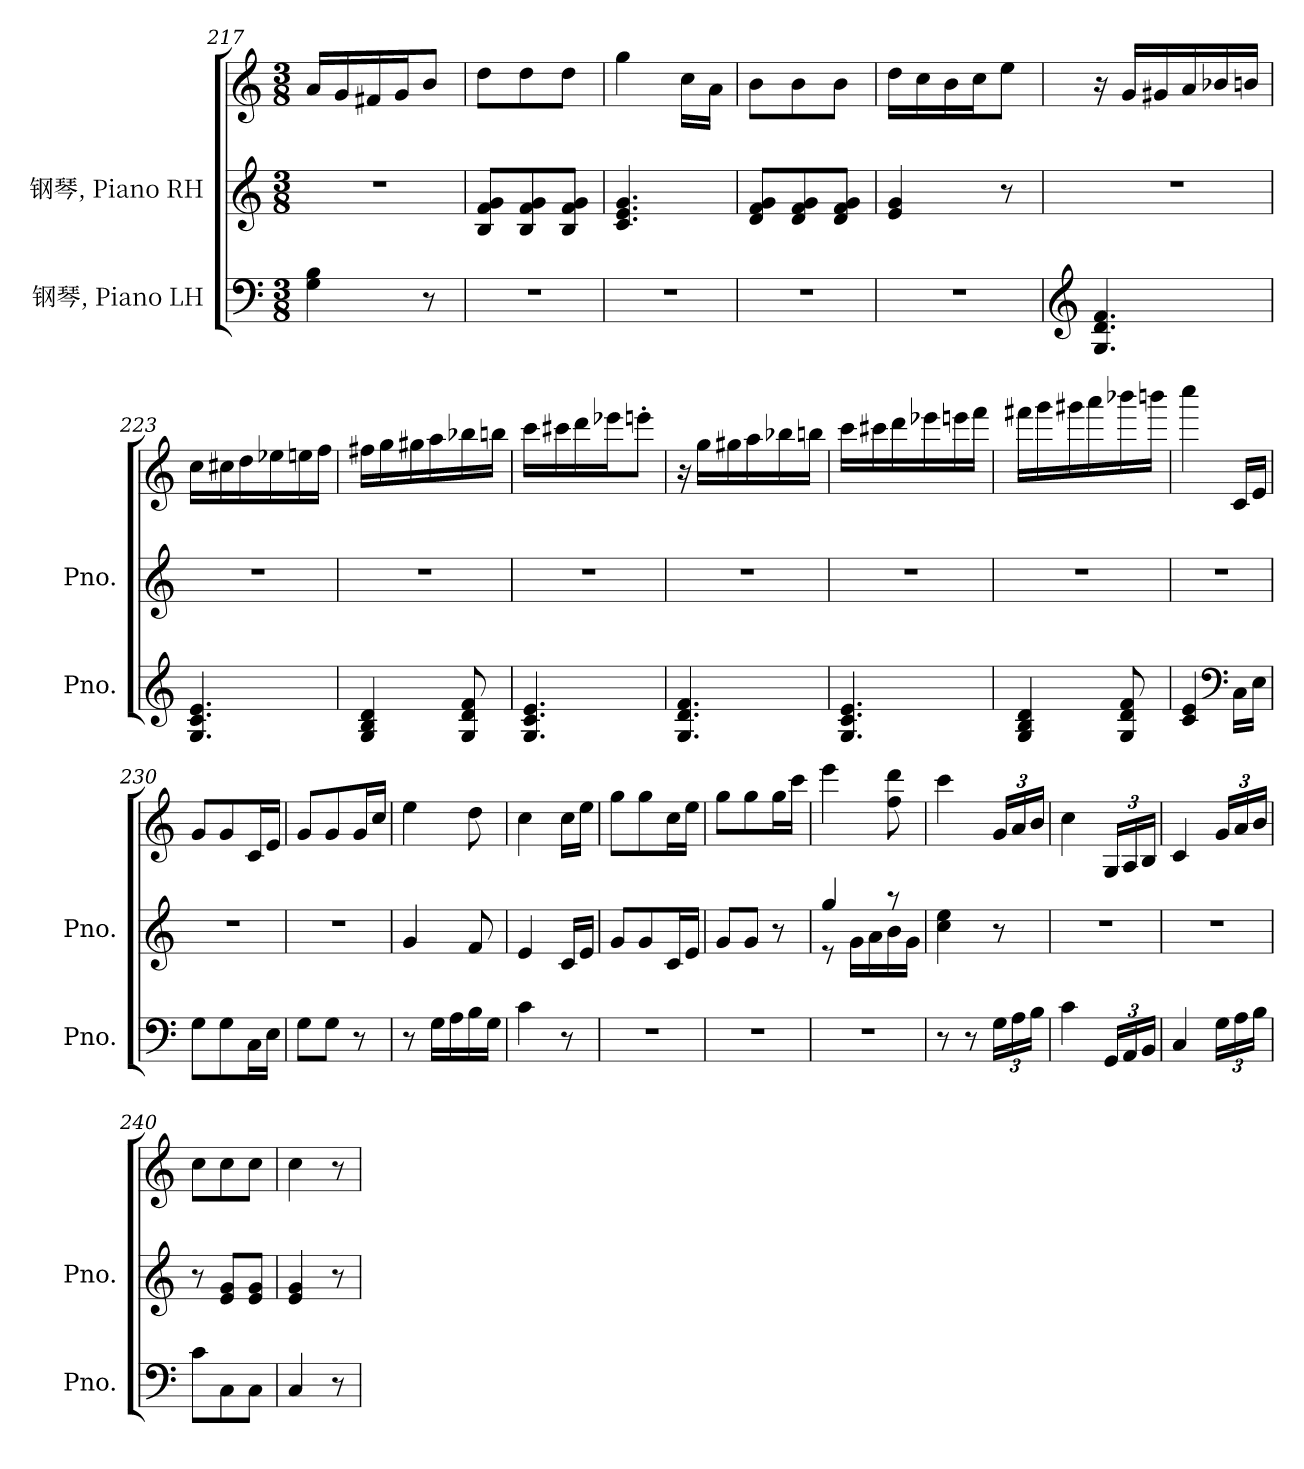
**kern	**kern	**kern
*part2	*part1	*part1
*staff3	*staff2	*staff1
*I"钢琴, Piano LH	*I"钢琴, Piano RH	*
*I'Pno.	*I'Pno.	*
*clefF4	*clefG2	*clefG2
*k[]	*k[]	*k[]
*M3/8	*M3/8	*M3/8
=217	=217	=217
4G\ 4B\	4.r	16a/LL
.	.	16g/
.	.	16f#X/
.	.	16g/J
8r	.	8b/J
=218	=218	=218
4.r	8B/ 8f/ 8g/L	8dd\L
.	8B/ 8f/ 8g/	8dd\
.	8B/ 8f/ 8g/J	8dd\J
=219	=219	=219
4.r	4.c/ 4.e/ 4.g/	4gg\
.	.	16cc\LL
.	.	16a\JJ
=220	=220	=220
4.r	8d/ 8f/ 8g/L	8b\L
.	8d/ 8f/ 8g/	8b\
.	8d/ 8f/ 8g/J	8b\J
=221	=221	=221
4.r	4e/ 4g/	16dd\LL
.	.	16cc\
.	.	16b\
.	.	16cc\J
.	8r	8ee\J
!!LO:LB:g=z
=222	=222	=222
*clefG2	*	*
4.G/ 4.d/ 4.f/	4.r	16r
.	.	16g/LL
.	.	16g#X/
.	.	16a/
.	.	16b-X/
.	.	16bn/JJ
=223	=223	=223
4.G/ 4.c/ 4.e/	4.r	16cc\LL
.	.	16cc#X\
.	.	16dd\
.	.	16ee-X\
.	.	16een\
.	.	16ff\JJ
=224	=224	=224
4G/ 4B/ 4d/	4.r	16ff#X\LL
.	.	16gg\
.	.	16gg#X\
.	.	16aa\
8G/ 8d/ 8f/	.	16bb-X\
.	.	16bbn\JJ
=225	=225	=225
4.G/ 4.c/ 4.e/	4.r	16ccc\LL
.	.	16ccc#X\
.	.	16ddd\
.	.	16eee-X\J
.	.	8eeen'\J
!!LO:LB:g=z
=226	=226	=226
4.G/ 4.d/ 4.f/	4.r	16r
.	.	16gg\LL
.	.	16gg#X\
.	.	16aa\
.	.	16bb-X\
.	.	16bbn\JJ
=227	=227	=227
4.G/ 4.c/ 4.e/	4.r	16ccc\LL
.	.	16ccc#X\
.	.	16ddd\
.	.	16eee-X\
.	.	16eeen\
.	.	16fff\JJ
=228	=228	=228
4G/ 4B/ 4d/	4.r	16fff#X\LL
.	.	16ggg\
.	.	16ggg#X\
.	.	16aaa\
8G/ 8d/ 8f/	.	16bbb-X\
.	.	16bbbn\JJ
=229	=229	=229
4c/ 4e/	4.r	4cccc\
*clefF4	*	*
16C\LL	.	16c/LL
16E\JJ	.	16e/JJ
=230	=230	=230
8G\L	4.r	8g/L
8G\	.	8g/
16C\L	.	16c/L
16E\JJ	.	16e/JJ
!!LO:LB:g=z
=231	=231	=231
8G\L	4.r	8g/L
8G\J	.	8g/
8r	.	16g/L
.	.	16cc/JJ
=232	=232	=232
8r	4g/	4ee\
16G\LL	.	.
16A\	.	.
16B\	8f/	8dd\
16G\JJ	.	.
=233	=233	=233
4c\	4e/	4cc\
8r	16c/LL	16cc\LL
.	16e/JJ	16ee\JJ
=234	=234	=234
4.r	8g/L	8gg\L
.	8g/	8gg\
.	16c/L	16cc\L
.	16e/JJ	16ee\JJ
=235	=235	=235
4.r	8g/L	8gg\L
.	8g/J	8gg\
.	8r	16gg\L
.	.	16ccc\JJ
=236	=236	=236
*	*^	*
4.r	4gg/	8r	4eee\
.	.	16g\LL	.
.	.	16a\	.
.	8r	16b\	8ff\ 8ddd\
.	.	16g\JJ	.
*	*v	*v	*
=237	=237	=237
8r	4cc\ 4ee\	4ccc\
8r	.	.
*Xbrackettup	*	*Xbrackettup
24G\LL	8r	24g/LL
24A\	.	24a/
24B\JJ	.	24b/JJ
=238	=238	=238
4c\	4.r	4cc\
24GG/LL	.	24G/LL
24AA/	.	24A/
24BB/JJ	.	24B/JJ
!!LO:PB:g=z
=239	=239	=239
4C/	4.r	4c/
24G\LL	.	24g/LL
24A\	.	24a/
24B\JJ	.	24b/JJ
=240	=240	=240
8c\L	8r	8cc\L
8C\	8e/ 8g/L	8cc\
8C\J	8e/ 8g/J	8cc\J
=241	=241	=241
4C/	4e/ 4g/	4cc\
8r	8r	8r
=	=	=
*-	*-	*-
